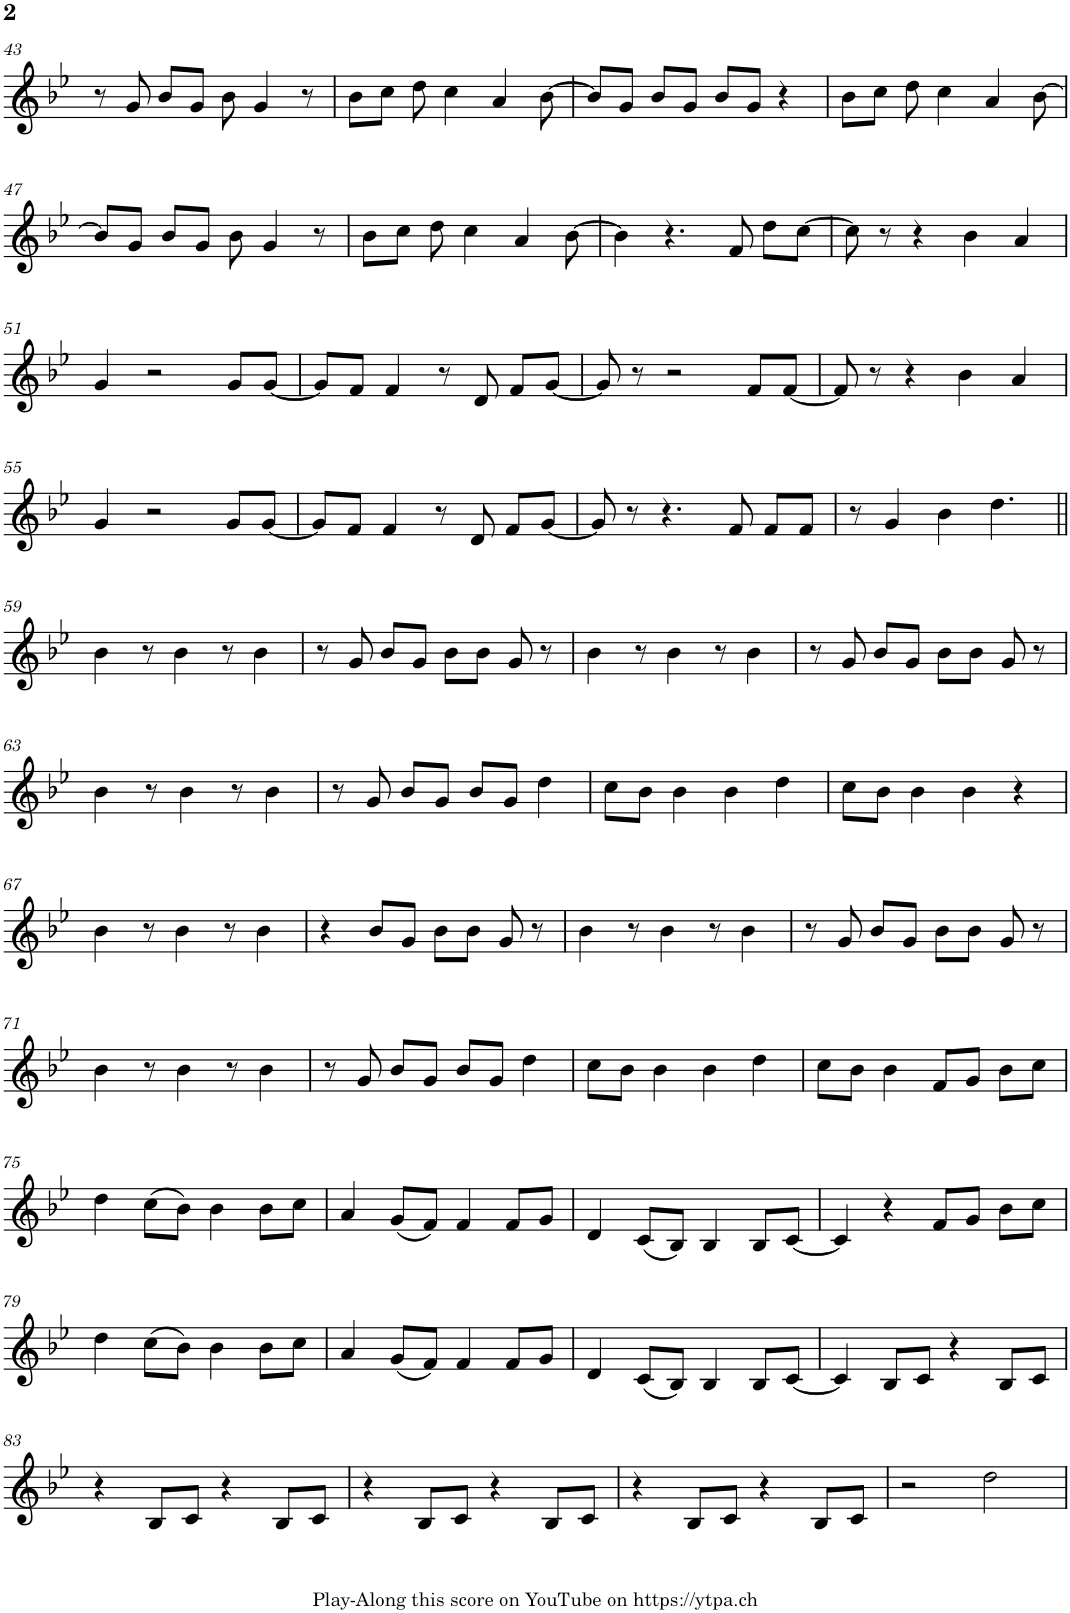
**kern
*part1
*staff1
*I"Piano
*I'Pno.
!!LO:PB:g=z
*clefG2
*k[b-e-]
*M4/4
*met(c)
=43
8r
8g/
8b-/L
8g/J
8b-\
4g/
8r
=44
8b-\L
8cc\J
8dd\
4cc\
4a/
[8b-\
=45
8b-/L]
8g/J
8b-/L
8g/J
8b-/L
8g/J
4r
=46
8b-\L
8cc\J
8dd\
4cc\
4a/
[8b-\
!!LO:LB:g=z
=47
8b-/L]
8g/J
8b-/L
8g/J
8b-\
4g/
8r
=48
8b-\L
8cc\J
8dd\
4cc\
4a/
[8b-\
=49
4b-\]
4.r
8f/
8dd\L
[8cc\J
=50
8cc\]
8r
4r
4b-\
4a/
!!LO:LB:g=z
=51
4g/
2r
8g/L
[8g/J
=52
8g/L]
8f/J
4f/
8r
8d/
8f/L
[8g/J
=53
8g/]
8r
2r
8f/L
[8f/J
=54
8f/]
8r
4r
4b-\
4a/
!!LO:LB:g=z
=55
4g/
2r
8g/L
[8g/J
=56
8g/L]
8f/J
4f/
8r
8d/
8f/L
[8g/J
=57
8g/]
8r
4.r
8f/
8f/L
8f/J
=58
8r
4g/
4b-\
4.dd\
!!LO:LB:g=z
=59||
4b-\
8r
4b-\
8r
4b-\
=60
8r
8g/
8b-/L
8g/J
8b-\L
8b-\J
8g/
8r
=61
4b-\
8r
4b-\
8r
4b-\
=62
8r
8g/
8b-/L
8g/J
8b-\L
8b-\J
8g/
8r
!!LO:LB:g=z
=63
4b-\
8r
4b-\
8r
4b-\
=64
8r
8g/
8b-/L
8g/J
8b-/L
8g/J
4dd\
=65
8cc\L
8b-\J
4b-\
4b-\
4dd\
=66
8cc\L
8b-\J
4b-\
4b-\
4r
!!LO:LB:g=z
=67
4b-\
8r
4b-\
8r
4b-\
=68
4r
8b-/L
8g/J
8b-\L
8b-\J
8g/
8r
=69
4b-\
8r
4b-\
8r
4b-\
=70
8r
8g/
8b-/L
8g/J
8b-\L
8b-\J
8g/
8r
!!LO:LB:g=z
=71
4b-\
8r
4b-\
8r
4b-\
=72
8r
8g/
8b-/L
8g/J
8b-/L
8g/J
4dd\
=73
8cc\L
8b-\J
4b-\
4b-\
4dd\
=74
8cc\L
8b-\J
4b-\
8f/L
8g/J
8b-\L
8cc\J
!!LO:LB:g=z
=75
4dd\
(8cc\L
8b-\J)
4b-\
8b-\L
8cc\J
=76
4a/
(8g/L
8f/J)
4f/
8f/L
8g/J
=77
4d/
(8c/L
8B-/J)
4B-/
8B-/L
[8c/J
=78
4c/]
4r
8f/L
8g/J
8b-\L
8cc\J
!!LO:LB:g=z
=79
4dd\
(8cc\L
8b-\J)
4b-\
8b-\L
8cc\J
=80
4a/
(8g/L
8f/J)
4f/
8f/L
8g/J
=81
4d/
(8c/L
8B-/J)
4B-/
8B-/L
[8c/J
=82
4c/]
8B-/L
8c/J
4r
8B-/L
8c/J
!!LO:LB:g=z
=83
4r
8B-/L
8c/J
4r
8B-/L
8c/J
=84
4r
8B-/L
8c/J
4r
8B-/L
8c/J
=85
4r
8B-/L
8c/J
4r
8B-/L
8c/J
=86
2r
2dd\
=
*-
